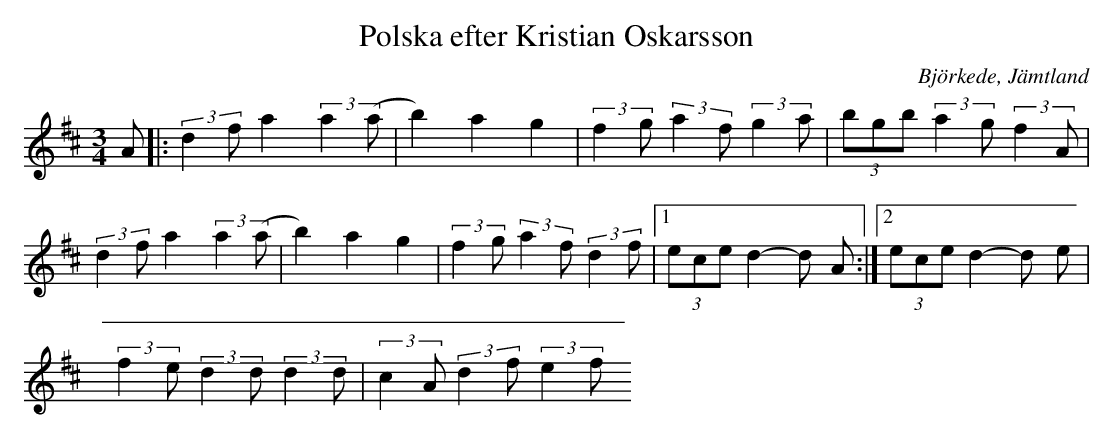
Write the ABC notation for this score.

X:1
T:Polska efter Kristian Oskarsson
O:Björkede, Jämtland
M:3/4
L:1/8
K:D
 A |: (3:2:2 d2f a2 (3:2:2 a2 (a | b2) a2 g2 | (3:2:2 f2g (3:2:2 a2f (3:2:2 g2a | (3bgb (3:2:2 a2g (3:2:2 f2A |
(3:2:2 d2f a2 (3:2:2 a2 (a | b2) a2 g2 | (3:2:2 f2g (3:2:2 a2f (3:2:2 d2f |1 (3ece d2- d A:|2 (3ece d2- d e |
(3:2:2 f2e (3:2:2 d2d (3:2:2 d2 d | (3:2:2 c2A (3:2:2 d2f (3:2:2 e2f
